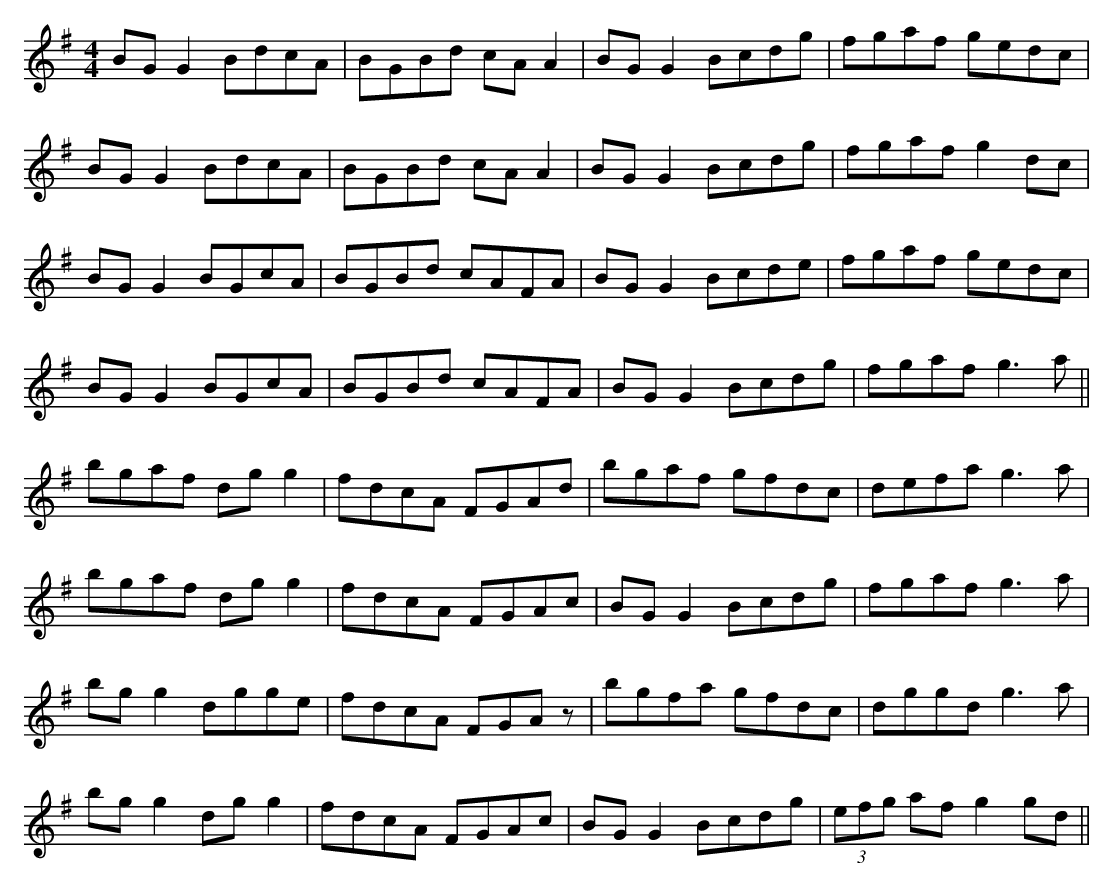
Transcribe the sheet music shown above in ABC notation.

X:1
M:4/4
K:G
BG G2 BdcA|BGBd cA A2|BG G2 Bcdg|fgaf gedc|
BG G2 BdcA|BGBd cA A2|BG G2 Bcdg|fgaf g2 dc|
BG G2 BGcA|BGBd cAFA|BG G2 Bcde|fgaf gedc|
BG G2 BGcA|BGBd cAFA|BG G2 Bcdg|fgaf g3a||
bgaf dg g2|fdcA FGAd|bgaf gfdc|defa g3a|
bgaf dg g2|fdcA FGAc|BG G2 Bcdg|fgaf g3a|
bg g2 dgge|fdcA FGAz|bgfa gfdc|dggd g3a|
bg g2 dg g2|fdcA FGAc|BG G2 Bcdg|(3efg af g2gd||
